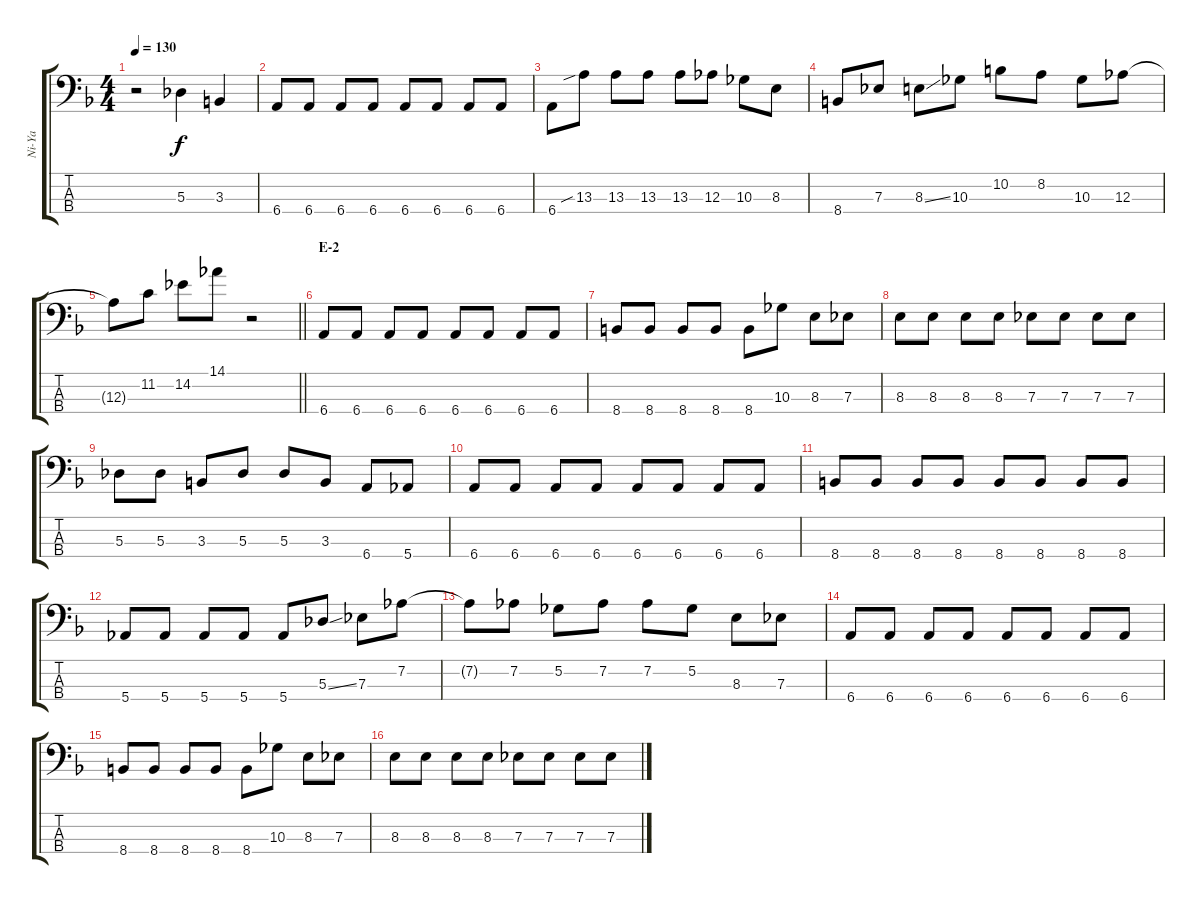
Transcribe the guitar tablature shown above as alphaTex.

\track ("Ni-Ya" "Ni-Ya") {instrument electricbasspick}
\staff {score tabs}
\tuning (Gb2 Db2 Ab1 Eb1) {hide}
\ts (4 4)
\tempo 130
\clef f4
\ks f
r.2{dy f} 5.3.4 3.3.4 |
6.4.8 6.4.8 6.4.8 6.4.8 6.4.8 6.4.8 6.4.8 6.4.8 |
6.4.8 13.3{sib}.8 13.3.8 13.3.8 13.3.8 12.3.8 10.3.8 8.3.8 |
8.4.8 7.3.8 8.3{ss}.8 10.3.8 10.2.8 8.2.8 10.3.8 12.3.8 |
\barLineRight lightlight
12.3{t}.8 11.2.8 14.2.8 14.1.8 r.2 |
\section ("" "E-2")
6.4.8 6.4.8 6.4.8 6.4.8 6.4.8 6.4.8 6.4.8 6.4.8 |
8.4.8 8.4.8 8.4.8 8.4.8 8.4.8 10.3.8 8.3.8 7.3.8 |
8.3.8 8.3.8 8.3.8 8.3.8 7.3.8 7.3.8 7.3.8 7.3.8 |
5.3.8 5.3.8 3.3.8 5.3.8 5.3.8 3.3.8 6.4.8 5.4.8 |
6.4.8 6.4.8 6.4.8 6.4.8 6.4.8 6.4.8 6.4.8 6.4.8 |
8.4.8 8.4.8 8.4.8 8.4.8 8.4.8 8.4.8 8.4.8 8.4.8 |
5.4.8 5.4.8 5.4.8 5.4.8 5.4.8 5.3{ss}.8 7.3.8 7.2.8 |
7.2{t}.8 7.2.8 5.2.8 7.2.8 7.2.8 5.2.8 8.3.8 7.3.8 |
6.4.8 6.4.8 6.4.8 6.4.8 6.4.8 6.4.8 6.4.8 6.4.8 |
8.4.8 8.4.8 8.4.8 8.4.8 8.4.8 10.3.8 8.3.8 7.3.8 |
8.3.8 8.3.8 8.3.8 8.3.8 7.3.8 7.3.8 7.3.8 7.3.8
